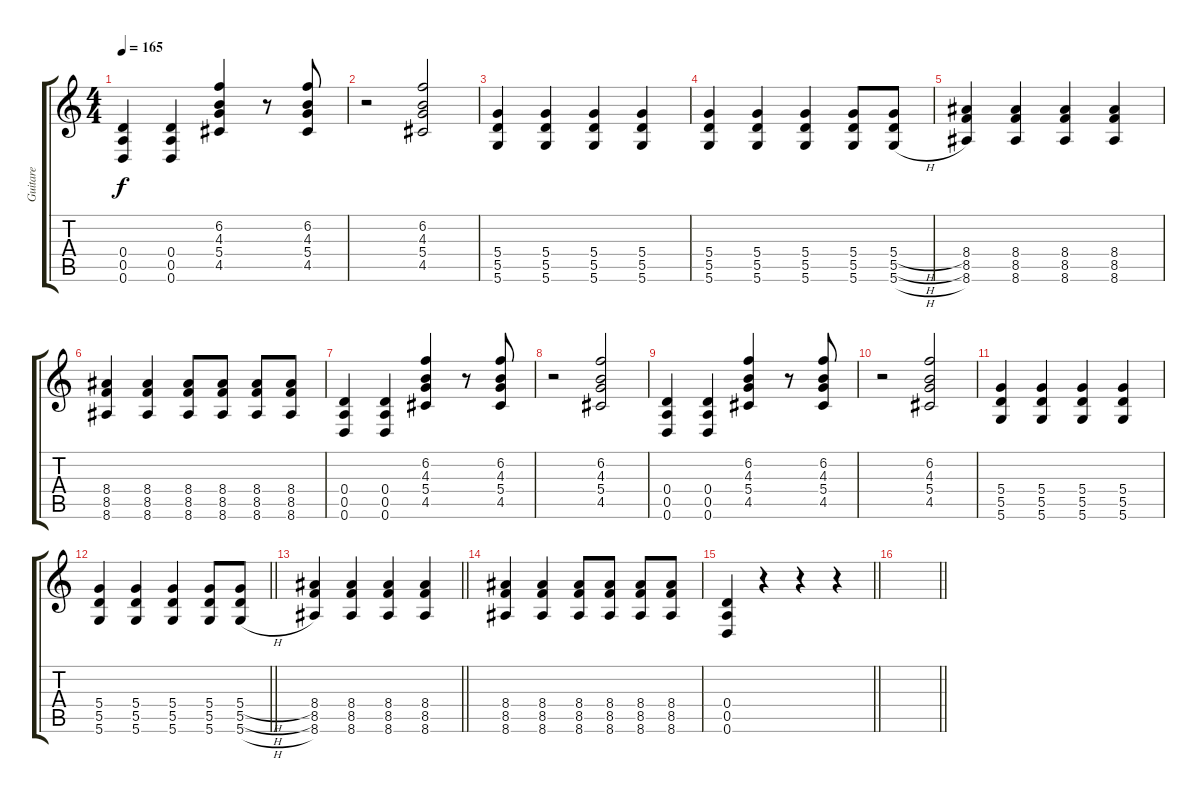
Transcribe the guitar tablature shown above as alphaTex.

\track ("Guitare" "Guitare") {instrument overdrivenguitar}
\staff {score tabs}
\tuning (E4 B3 G3 D3 A2 D2) {hide}
\ts (4 4)
\tempo 165
\clef g2
\ks c
(0.4 0.5 0.6).4{dy f} (0.4 0.5 0.6).4 (6.2 4.3 5.4 4.5).4 r.8 (6.2 4.3 5.4 4.5).8 |
r.2 (6.2 4.3 5.4 4.5).2 |
(5.4 5.5 5.6).4 (5.4 5.5 5.6).4 (5.4 5.5 5.6).4 (5.4 5.5 5.6).4 |
(5.4 5.5 5.6).4 (5.4 5.5 5.6).4 (5.4 5.5 5.6).4 (5.4 5.5 5.6).8 (5.4{h} 5.5{h} 5.6{h}).8 |
(8.4 8.5 8.6).4 (8.4 8.5 8.6).4 (8.4 8.5 8.6).4 (8.4 8.5 8.6).4 |
(8.4 8.5 8.6).4 (8.4 8.5 8.6).4 (8.4 8.5 8.6).8 (8.4 8.5 8.6).8 (8.4 8.5 8.6).8 (8.4 8.5 8.6).8 |
(0.4 0.5 0.6).4 (0.4 0.5 0.6).4 (6.2 4.3 5.4 4.5).4 r.8 (6.2 4.3 5.4 4.5).8 |
r.2 (6.2 4.3 5.4 4.5).2 |
(0.4 0.5 0.6).4 (0.4 0.5 0.6).4 (6.2 4.3 5.4 4.5).4 r.8 (6.2 4.3 5.4 4.5).8 |
r.2 (6.2 4.3 5.4 4.5).2 |
(5.4 5.5 5.6).4 (5.4 5.5 5.6).4 (5.4 5.5 5.6).4 (5.4 5.5 5.6).4 |
\barLineRight lightlight
(5.4 5.5 5.6).4 (5.4 5.5 5.6).4 (5.4 5.5 5.6).4 (5.4 5.5 5.6).8 (5.4{h} 5.5{h} 5.6{h}).8 |
\barLineRight lightlight
(8.4 8.5 8.6).4 (8.4 8.5 8.6).4 (8.4 8.5 8.6).4 (8.4 8.5 8.6).4 |
(8.4 8.5 8.6).4 (8.4 8.5 8.6).4 (8.4 8.5 8.6).8 (8.4 8.5 8.6).8 (8.4 8.5 8.6).8 (8.4 8.5 8.6).8 |
\barLineRight lightlight
(0.4 0.5 0.6).4 r.4 r.4 r.4 |
\barLineRight lightlight
